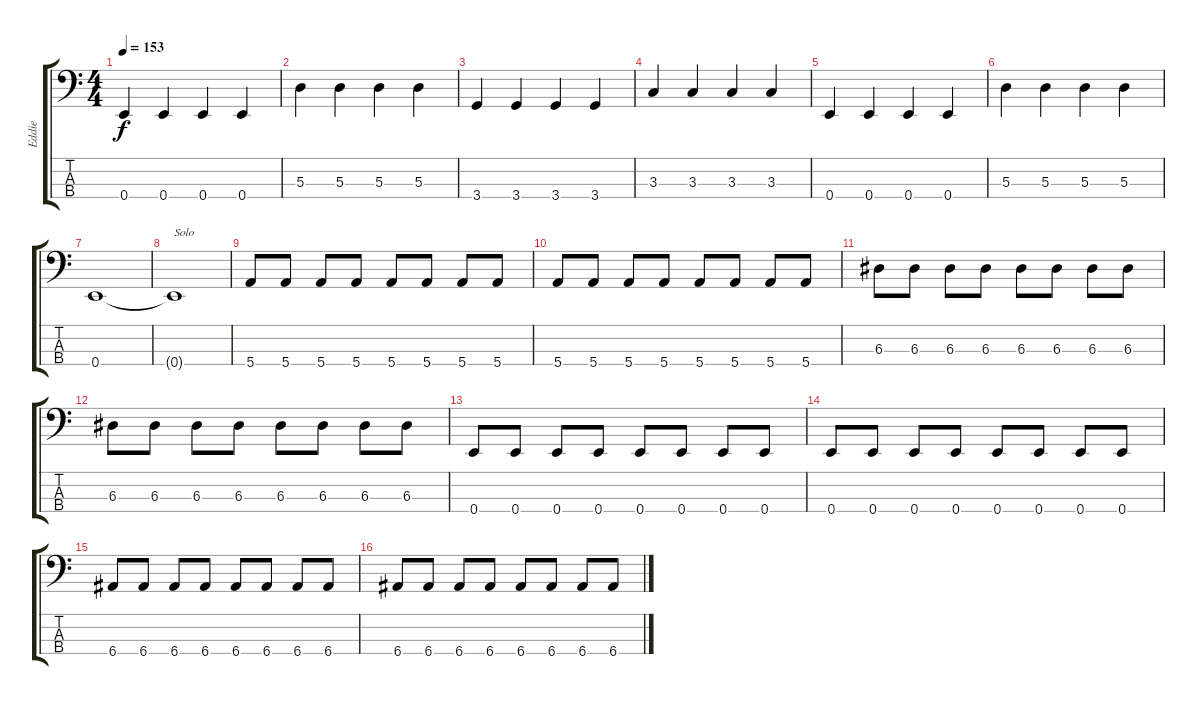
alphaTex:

\track ("Eddie" "Eddie") {instrument electricbassfinger}
\staff {score tabs}
\tuning (G2 D2 A1 E1) {hide}
\ts (4 4)
\tempo 153
\clef f4
\ks c
0.4.4{dy f} 0.4.4 0.4.4 0.4.4 |
5.3.4 5.3.4 5.3.4 5.3.4 |
3.4.4 3.4.4 3.4.4 3.4.4 |
3.3.4 3.3.4 3.3.4 3.3.4 |
0.4.4 0.4.4 0.4.4 0.4.4 |
5.3.4 5.3.4 5.3.4 5.3.4 |
0.4.1 |
0.4{t}.1{txt "Solo"} |
5.4.8 5.4.8 5.4.8 5.4.8 5.4.8 5.4.8 5.4.8 5.4.8 |
5.4.8 5.4.8 5.4.8 5.4.8 5.4.8 5.4.8 5.4.8 5.4.8 |
6.3.8 6.3.8 6.3.8 6.3.8 6.3.8 6.3.8 6.3.8 6.3.8 |
6.3.8 6.3.8 6.3.8 6.3.8 6.3.8 6.3.8 6.3.8 6.3.8 |
0.4.8 0.4.8 0.4.8 0.4.8 0.4.8 0.4.8 0.4.8 0.4.8 |
0.4.8 0.4.8 0.4.8 0.4.8 0.4.8 0.4.8 0.4.8 0.4.8 |
6.4.8 6.4.8 6.4.8 6.4.8 6.4.8 6.4.8 6.4.8 6.4.8 |
6.4.8 6.4.8 6.4.8 6.4.8 6.4.8 6.4.8 6.4.8 6.4.8
